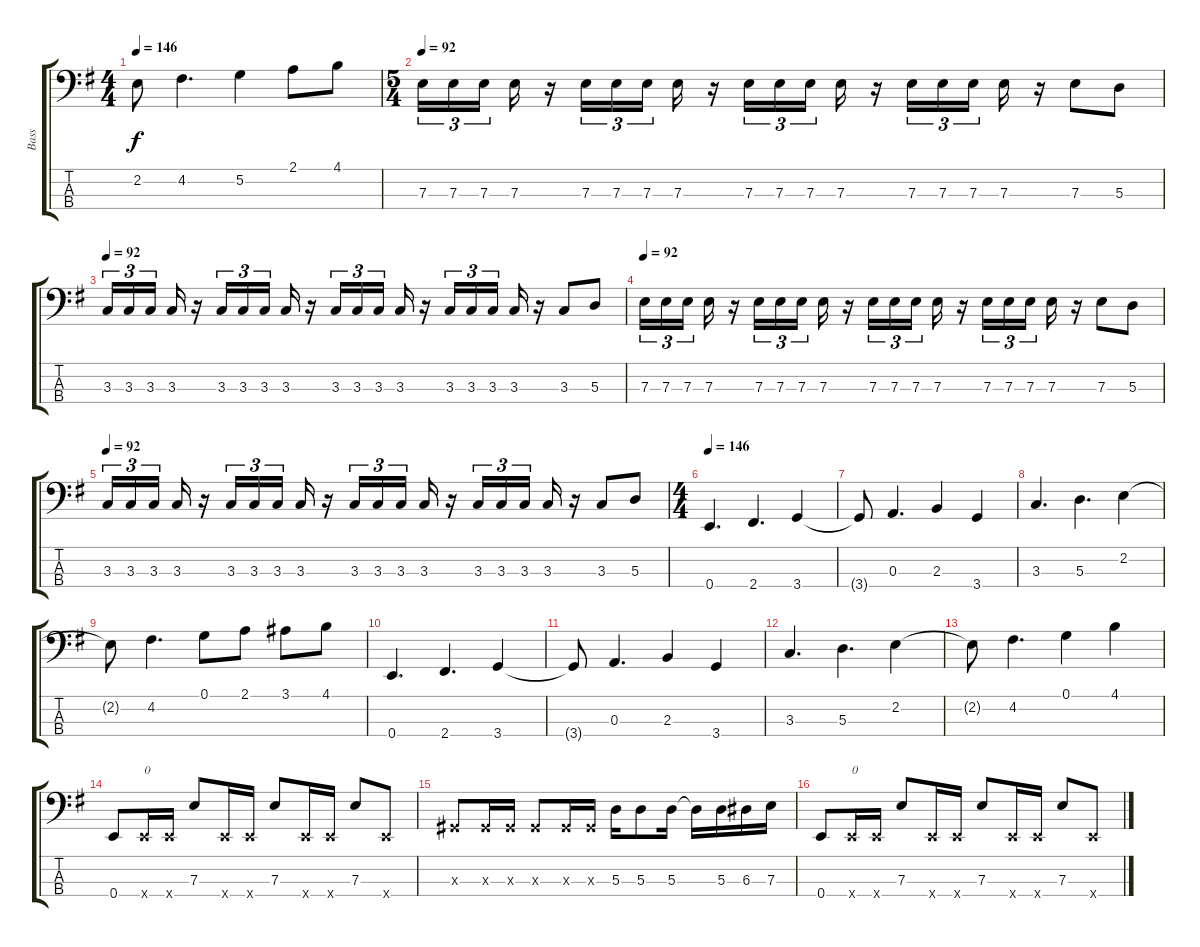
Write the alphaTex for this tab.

\track ("Bass" "Bass") {instrument electricbassfinger}
\staff {score tabs}
\tuning (G2 D2 A1 E1) {hide}
\ts (4 4)
\tempo 146
\clef f4
\ks g
2.2{t}.8{dy f} 4.2.4{d} 5.2.4 2.1.8 4.1.8 |
\ts (5 4)
\tempo 92
7.3.16{tu (3 2)} 7.3.16{tu (3 2)} 7.3.16{tu (3 2) beam splitsecondary} 7.3.16 r.16 7.3.16{tu (3 2)} 7.3.16{tu (3 2)} 7.3.16{tu (3 2) beam splitsecondary} 7.3.16 r.16 7.3.16{tu (3 2)} 7.3.16{tu (3 2)} 7.3.16{tu (3 2) beam splitsecondary} 7.3.16 r.16 7.3.16{tu (3 2)} 7.3.16{tu (3 2)} 7.3.16{tu (3 2) beam splitsecondary} 7.3.16 r.16 7.3.8 5.3.8 |
\tempo 92
3.3.16{tu (3 2)} 3.3.16{tu (3 2)} 3.3.16{tu (3 2) beam splitsecondary} 3.3.16 r.16 3.3.16{tu (3 2)} 3.3.16{tu (3 2)} 3.3.16{tu (3 2) beam splitsecondary} 3.3.16 r.16 3.3.16{tu (3 2)} 3.3.16{tu (3 2)} 3.3.16{tu (3 2) beam splitsecondary} 3.3.16 r.16 3.3.16{tu (3 2)} 3.3.16{tu (3 2)} 3.3.16{tu (3 2) beam splitsecondary} 3.3.16 r.16 3.3.8 5.3.8 |
\tempo 92
7.3.16{tu (3 2)} 7.3.16{tu (3 2)} 7.3.16{tu (3 2) beam splitsecondary} 7.3.16 r.16 7.3.16{tu (3 2)} 7.3.16{tu (3 2)} 7.3.16{tu (3 2) beam splitsecondary} 7.3.16 r.16 7.3.16{tu (3 2)} 7.3.16{tu (3 2)} 7.3.16{tu (3 2) beam splitsecondary} 7.3.16 r.16 7.3.16{tu (3 2)} 7.3.16{tu (3 2)} 7.3.16{tu (3 2) beam splitsecondary} 7.3.16 r.16 7.3.8 5.3.8 |
\tempo 92
3.3.16{tu (3 2)} 3.3.16{tu (3 2)} 3.3.16{tu (3 2) beam splitsecondary} 3.3.16 r.16 3.3.16{tu (3 2)} 3.3.16{tu (3 2)} 3.3.16{tu (3 2) beam splitsecondary} 3.3.16 r.16 3.3.16{tu (3 2)} 3.3.16{tu (3 2)} 3.3.16{tu (3 2) beam splitsecondary} 3.3.16 r.16 3.3.16{tu (3 2)} 3.3.16{tu (3 2)} 3.3.16{tu (3 2) beam splitsecondary} 3.3.16 r.16 3.3.8 5.3.8 |
\ts (4 4)
\tempo 146
0.4.4{d} 2.4.4{d} 3.4.4 |
3.4{t}.8 0.3.4{d} 2.3.4 3.4.4 |
3.3.4{d} 5.3.4{d} 2.2.4 |
2.2{t}.8 4.2.4{d} 0.1.8 2.1.8 3.1.8 4.1.8 |
0.4.4{d} 2.4.4{d} 3.4.4 |
3.4{t}.8 0.3.4{d} 2.3.4 3.4.4 |
3.3.4{d} 5.3.4{d} 2.2.4 |
2.2{t}.8 4.2.4{d} 0.1.4 4.1.4 |
0.4.8 0.4{x}.16{txt "0"} 0.4{x}.16 7.3.8 0.4{x}.16 0.4{x}.16 7.3.8 0.4{x}.16 0.4{x}.16 7.3.8 0.4{x}.8 |
-1.3{x}.8 -1.3{x}.16 -1.3{x}.16 -1.3{x}.8 -1.3{x}.16 -1.3{x}.16 5.3.16 5.3.8 5.3.16 5.3{t}.16 5.3.16 6.3.16 7.3.16 |
0.4.8 0.4{x}.16{txt "0"} 0.4{x}.16 7.3.8 0.4{x}.16 0.4{x}.16 7.3.8 0.4{x}.16 0.4{x}.16 7.3.8 0.4{x}.8
